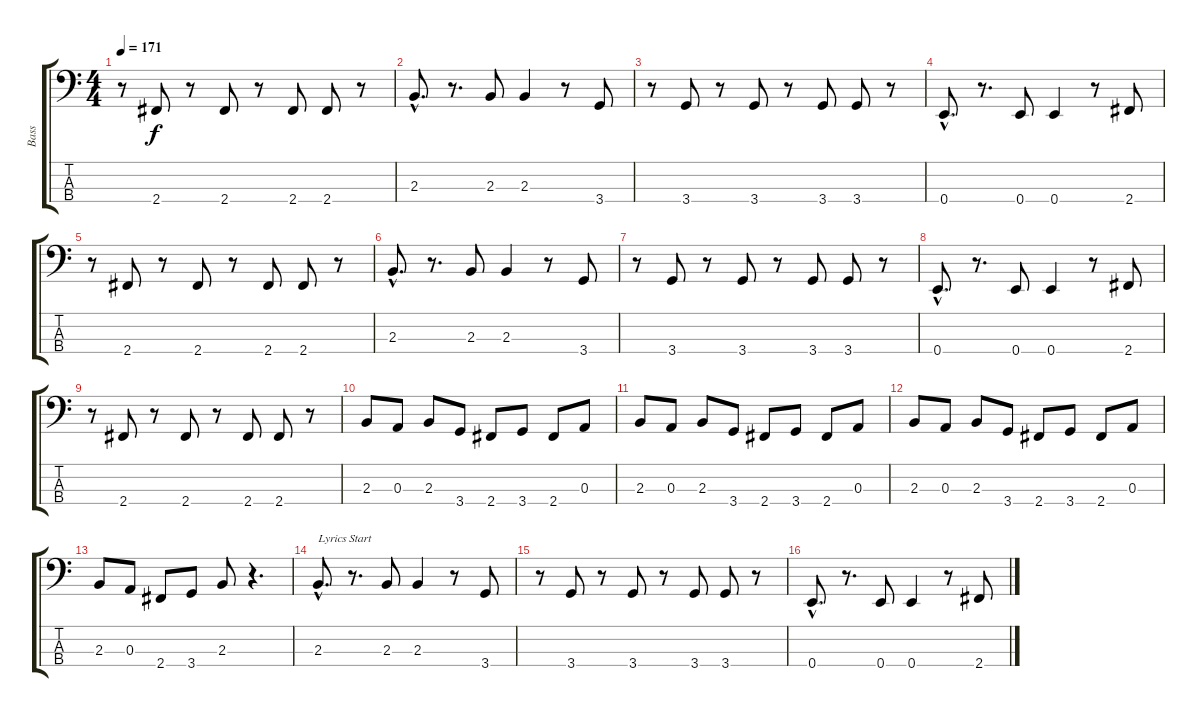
\track ("Bass" "Bass") {instrument electricbassfinger}
\staff {score tabs}
\tuning (G2 D2 A1 E1) {hide}
\ts (4 4)
\tempo 171
\clef f4
\ks c
r.8{dy f} 2.4.8 r.8 2.4.8 r.8 2.4.8 2.4.8 r.8 |
2.3{hac}.8{d} r.8{d} 2.3.8 2.3.4 r.8 3.4.8 |
r.8 3.4.8 r.8 3.4.8 r.8 3.4.8 3.4.8 r.8 |
0.4{hac}.8{d} r.8{d} 0.4.8 0.4.4 r.8 2.4.8 |
r.8 2.4.8 r.8 2.4.8 r.8 2.4.8 2.4.8 r.8 |
2.3{hac}.8{d} r.8{d} 2.3.8 2.3.4 r.8 3.4.8 |
r.8 3.4.8 r.8 3.4.8 r.8 3.4.8 3.4.8 r.8 |
0.4{hac}.8{d} r.8{d} 0.4.8 0.4.4 r.8 2.4.8 |
r.8 2.4.8 r.8 2.4.8 r.8 2.4.8 2.4.8 r.8 |
2.3.8 0.3.8 2.3.8 3.4.8 2.4.8 3.4.8 2.4.8 0.3.8 |
2.3.8 0.3.8 2.3.8 3.4.8 2.4.8 3.4.8 2.4.8 0.3.8 |
2.3.8 0.3.8 2.3.8 3.4.8 2.4.8 3.4.8 2.4.8 0.3.8 |
2.3.8 0.3.8 2.4.8 3.4.8 2.3.8 r.4{d} |
2.3{hac}.8{d txt "Lyrics Start"} r.8{d} 2.3.8 2.3.4 r.8 3.4.8 |
r.8 3.4.8 r.8 3.4.8 r.8 3.4.8 3.4.8 r.8 |
0.4{hac}.8{d} r.8{d} 0.4.8 0.4.4 r.8 2.4.8
